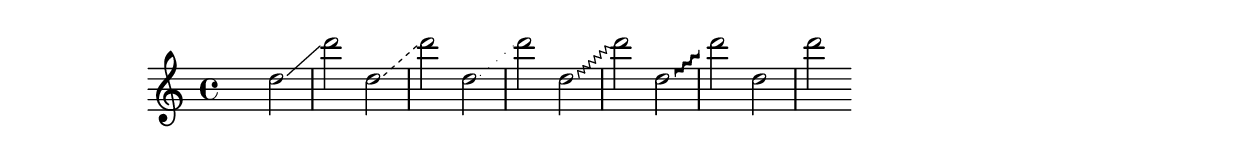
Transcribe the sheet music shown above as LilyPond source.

\version "2.16.0"

\header {
  texidoc = "Cover all line styles available."  
}

\relative c'' {
  \override Glissando #'breakable = ##t

  s2
  d2 \glissando d'2
  \override Glissando #'style = #'dashed-line
  d,2 \glissando d'2
  \override Glissando #'style = #'dotted-line
  d,2 \glissando d'2
  
  \override Glissando #'style = #'zigzag
  d,2 \glissando d'2
  \override Glissando #'style = #'trill
  d,2 \glissando d'2
  
  \override Glissando #'style = #'none
  d,2 \glissando d'2
}
